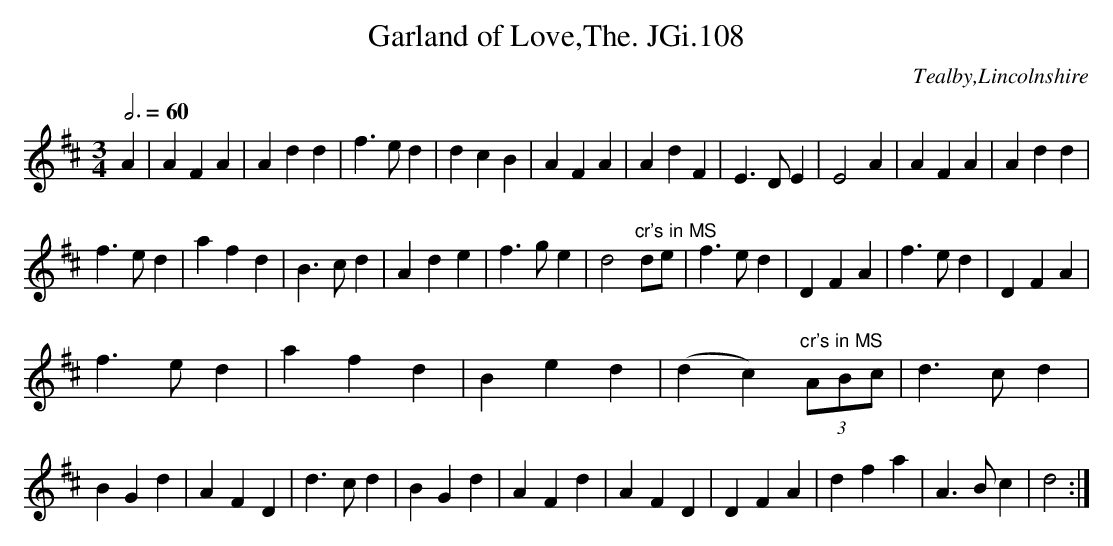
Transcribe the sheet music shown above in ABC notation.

X:1
T:Garland of Love,The. JGi.108
O:Tealby,Lincolnshire
M:3/4
L:1/4
Q:3/4=60
K:D
A|AFA|Add|f> ed|dcB|AFA|AdF|E> DE|E2A|AFA|Add|
f> ed|afd|B> cd|Ade|f> ge|d2"cr's in MS"d/e/|f> ed|DFA|f> ed|DFA|
f> ed|afd|Bed|(dc)"cr's in MS"(3A/B/c/|d>cd|
BGd|AFD|d> cd|BGd|AFd|AFD|DFA|dfa|A> Bc|d2:|
